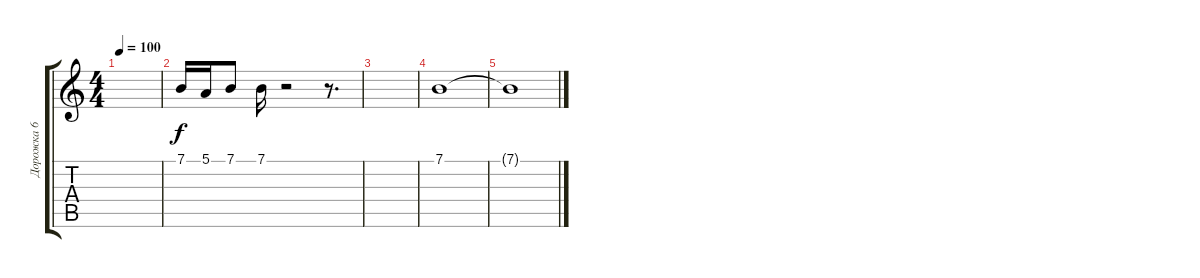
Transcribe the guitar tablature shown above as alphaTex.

\track ("Дорожка 6" "Дорожка 6") {instrument mutedtrumpet}
\staff {score tabs}
\tuning (E4 B3 G3 D3 A2 E2) {hide}
\ts (4 4)
\tempo 100
\clef g2
\ks c
|
7.1.16 5.1.16 7.1.8 7.1.16 r.2 r.8{d} |
|
7.1.1 |
7.1{t}.1
